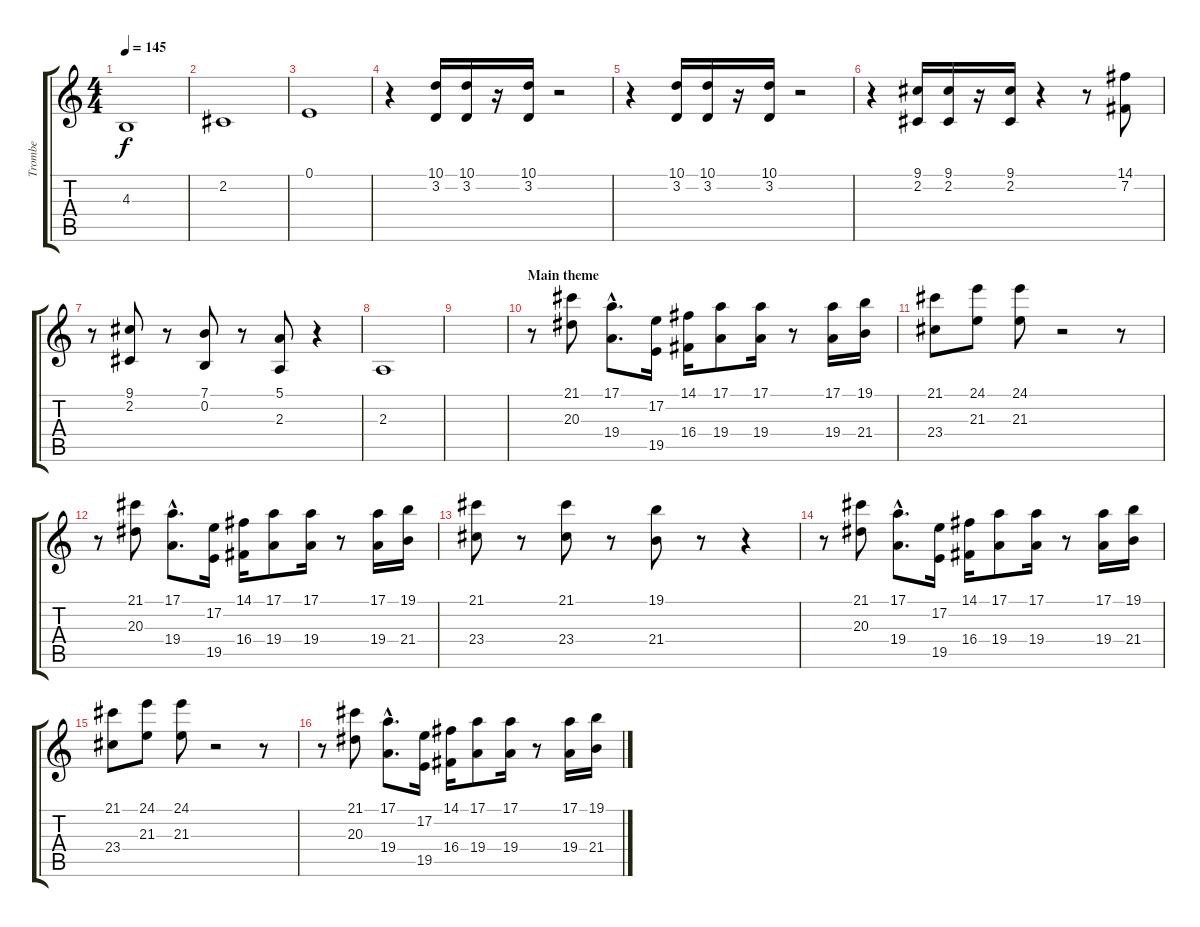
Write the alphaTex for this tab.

\track ("Trombe" "Trombe") {instrument brasssection}
\staff {score tabs}
\tuning (E4 B3 G3 D3 A2 E2) {hide}
\ts (4 4)
\tempo 145
\clef g2
\ks c
4.3.1{dy f} |
2.2.1 |
0.1.1 |
r.4 (10.1 3.2).16 (10.1 3.2).16 r.16 (10.1 3.2).16 r.2 |
r.4 (10.1 3.2).16 (10.1 3.2).16 r.16 (10.1 3.2).16 r.2 |
r.4 (9.1 2.2).16 (9.1 2.2).16 r.16 (9.1 2.2).16 r.4 r.8 (14.1 7.2).8 |
r.8 (9.1 2.2).8 r.8 (7.1 0.2).8 r.8 (5.1 2.3).8 r.4 |
2.3.1 |
|
\section ("" "Main theme")
r.8 (21.1 20.3).8 (17.1{hac} 19.4{hac}).8{d} (17.2 19.5).16 (14.1 16.4).16 (17.1 19.4).8 (17.1 19.4).16 r.8 (17.1 19.4).16 (19.1 21.4).16 |
(21.1 23.4).8 (24.1 21.3).8 (24.1 21.3).8 r.2 r.8 |
r.8 (21.1 20.3).8 (17.1{hac} 19.4{hac}).8{d} (17.2 19.5).16 (14.1 16.4).16 (17.1 19.4).8 (17.1 19.4).16 r.8 (17.1 19.4).16 (19.1 21.4).16 |
(21.1 23.4).8 r.8 (21.1 23.4).8 r.8 (19.1 21.4).8 r.8 r.4 |
r.8 (21.1 20.3).8 (17.1{hac} 19.4{hac}).8{d} (17.2 19.5).16 (14.1 16.4).16 (17.1 19.4).8 (17.1 19.4).16 r.8 (17.1 19.4).16 (19.1 21.4).16 |
(21.1 23.4).8 (24.1 21.3).8 (24.1 21.3).8 r.2 r.8 |
r.8 (21.1 20.3).8 (17.1{hac} 19.4{hac}).8{d} (17.2 19.5).16 (14.1 16.4).16 (17.1 19.4).8 (17.1 19.4).16 r.8 (17.1 19.4).16 (19.1 21.4).16
